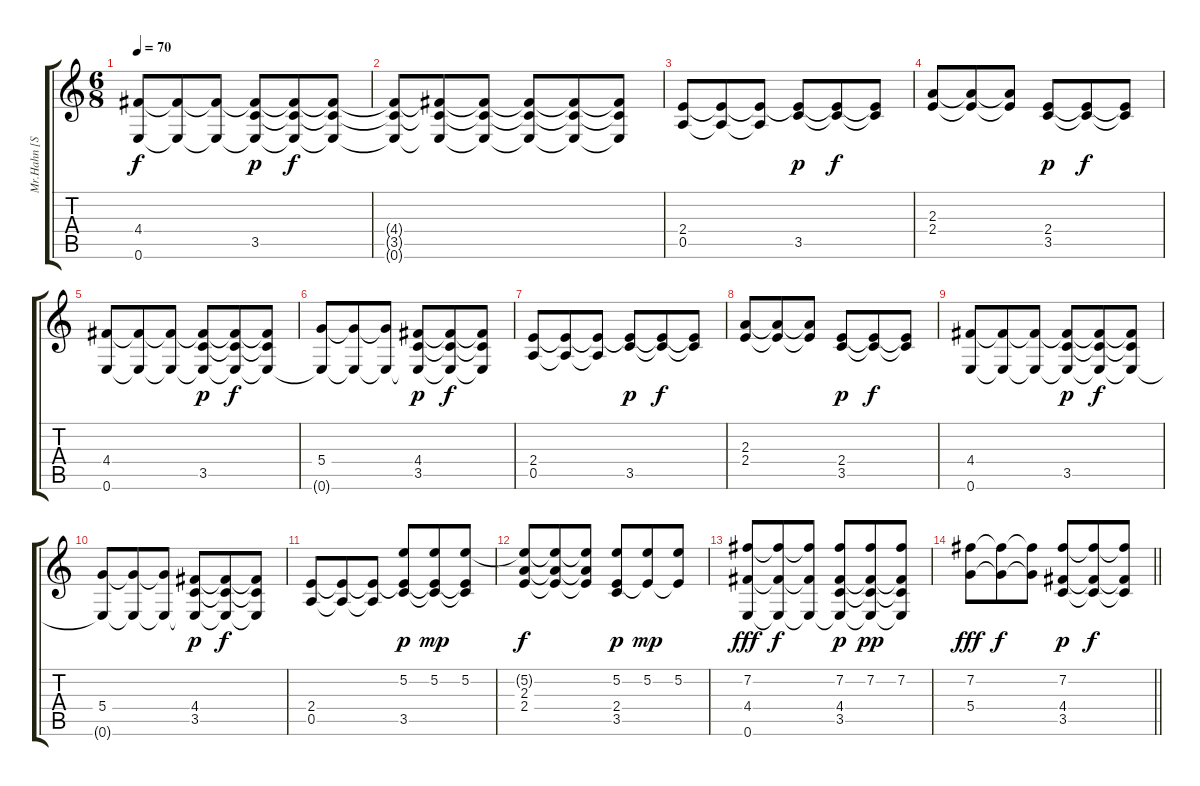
\track ("Mr.Hahn [Sampler 4]" "Mr.Hahn [S") {instrument distortionguitar}
\staff {score tabs}
\tuning (E4 B3 G3 D3 A2 E2) {hide}
\ts (6 8)
\tempo 70
\clef g2
\ks c
(4.4 0.6).8{dy f} (4.4{t} 0.6{t}).8 (4.4{t} 0.6{t}).8 (4.4{t} 3.5 0.6{t}).8{dy p} (4.4{t} 3.5{t} 0.6{t}).8{dy f} (4.4{t} 3.5{t} 0.6{t}).8 |
(4.4{t} 3.5{t} 0.6{t}).8 (4.4{t} 3.5{t} 0.6{t}).8 (4.4{t} 3.5{t} 0.6{t}).8 (4.4{t} 3.5{t} 0.6{t}).8 (4.4{t} 3.5{t} 0.6{t}).8 (4.4{t} 3.5{t} 0.6{t}).8 |
(2.4 0.5).8 (2.4{t} 0.5{t}).8 (2.4{t} 0.5{t}).8 (2.4{t} 3.5).8{dy p} (2.4{t} 3.5{t}).8{dy f} (2.4{t} 3.5{t}).8 |
(2.3 2.4).8 (2.3{t} 2.4{t}).8 (2.3{t} 2.4{t}).8 (2.4 3.5).8{dy p} (2.4{t} 3.5{t}).8{dy f} (2.4{t} 3.5{t}).8 |
(4.4 0.6).8 (4.4{t} 0.6{t}).8 (4.4{t} 0.6{t}).8 (4.4{t} 3.5 0.6{t}).8{dy p} (4.4{t} 3.5{t} 0.6{t}).8{dy f} (4.4{t} 3.5{t} 0.6{t}).8 |
(5.4 0.6{t}).8 (5.4{t} 0.6{t}).8 (5.4{t} 0.6{t}).8 (4.4 3.5 0.6{t}).8{dy p} (4.4{t} 3.5{t} 0.6{t}).8{dy f} (4.4{t} 3.5{t} 0.6{t}).8 |
(2.4 0.5).8 (2.4{t} 0.5{t}).8 (2.4{t} 0.5{t}).8 (2.4{t} 3.5).8{dy p} (2.4{t} 3.5{t}).8{dy f} (2.4{t} 3.5{t}).8 |
(2.3 2.4).8 (2.3{t} 2.4{t}).8 (2.3{t} 2.4{t}).8 (2.4 3.5).8{dy p} (2.4{t} 3.5{t}).8{dy f} (2.4{t} 3.5{t}).8 |
(4.4 0.6).8 (4.4{t} 0.6{t}).8 (4.4{t} 0.6{t}).8 (4.4{t} 3.5 0.6{t}).8{dy p} (4.4{t} 3.5{t} 0.6{t}).8{dy f} (4.4{t} 3.5{t} 0.6{t}).8 |
(5.4 0.6{t}).8 (5.4{t} 0.6{t}).8 (5.4{t} 0.6{t}).8 (4.4 3.5 0.6{t}).8{dy p} (4.4{t} 3.5{t} 0.6{t}).8{dy f} (4.4{t} 3.5{t} 0.6{t}).8 |
(2.4 0.5).8 (2.4{t} 0.5{t}).8 (2.4{t} 0.5{t}).8 (5.2 2.4{t} 3.5).8{dy p} (5.2 2.4{t} 3.5{t}).8{dy mp} (5.2 2.4{t} 3.5{t}).8 |
(5.2{t} 2.3 2.4).8{dy f} (5.2{t} 2.3{t} 2.4{t}).8 (5.2{t} 2.3{t} 2.4{t}).8 (5.2 2.4 3.5).8{dy p} (5.2 2.4{t}).8{dy mp} (5.2 2.4{t}).8 |
(7.2 4.4 0.6).8{dy fff volume 16} (7.2{t} 4.4{t} 0.6{t}).8{dy f} (7.2{t} 4.4{t} 0.6{t}).8 (7.2 4.4 3.5 0.6{t}).8{dy p} (7.2 4.4{t} 3.5{t} 0.6{t}).8{dy pp} (7.2 4.4{t} 3.5{t} 0.6{t}).8 |
\barLineRight lightlight
(7.2 5.4).8{dy fff} (7.2{t} 5.4{t}).8{dy f} (7.2{t} 5.4{t}).8 (7.2 4.4 3.5).8{dy p} (7.2{t} 4.4{t} 3.5{t}).8{dy f} (7.2{t} 4.4{t} 3.5{t}).8
